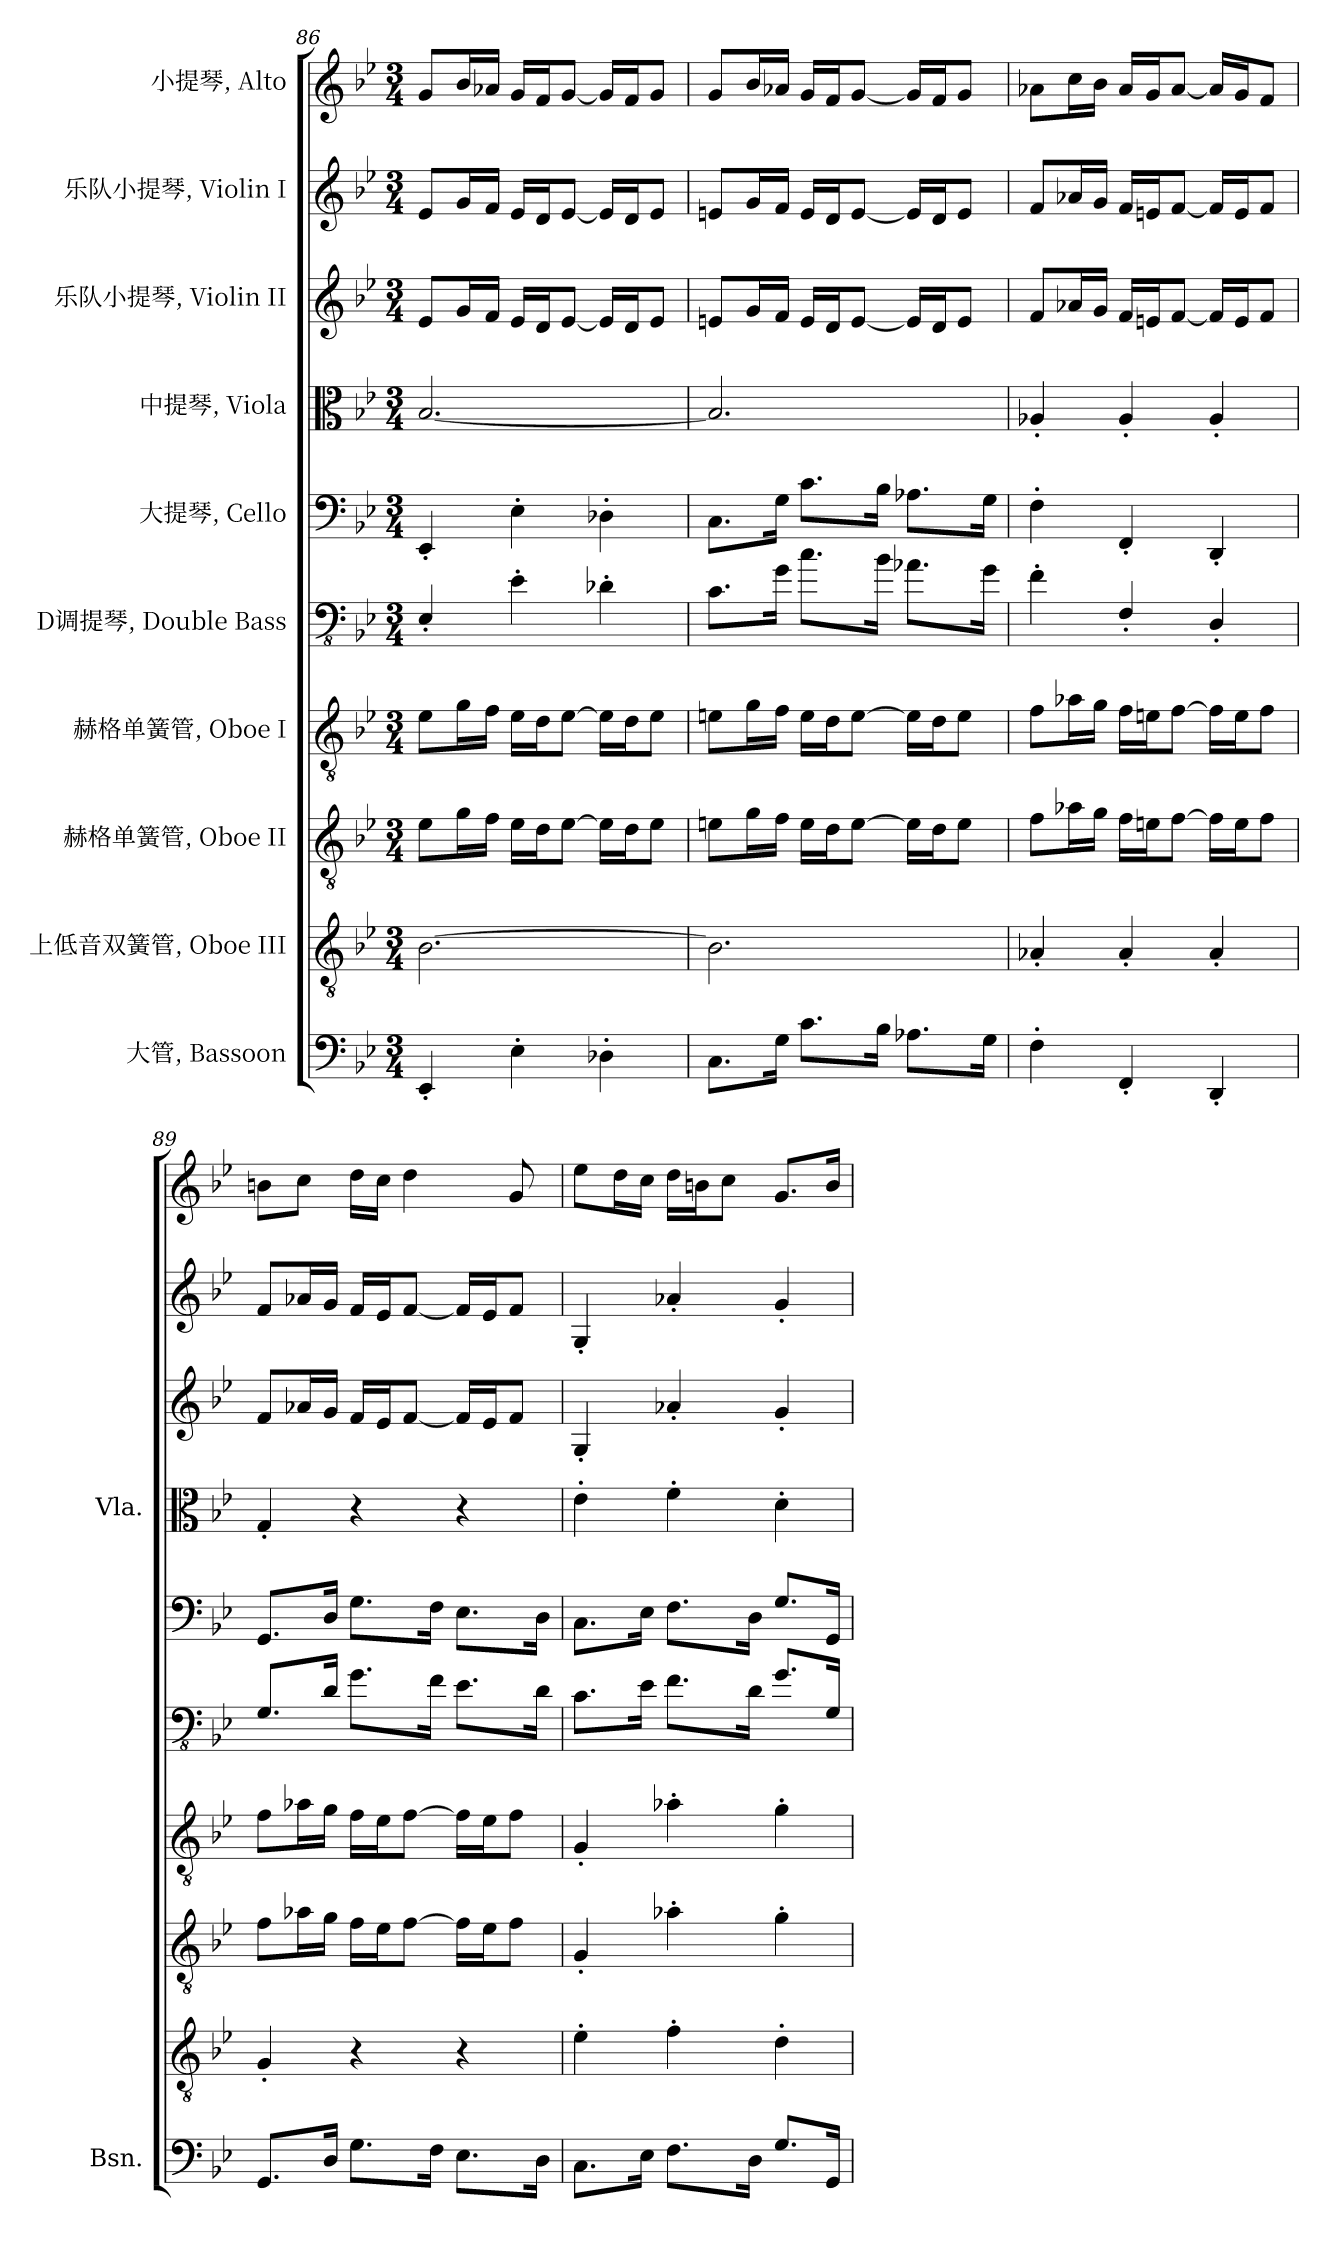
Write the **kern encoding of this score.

**kern	**kern	**kern	**kern	**kern	**kern	**kern	**kern	**kern	**kern
*part10	*part9	*part8	*part7	*part6	*part5	*part4	*part3	*part2	*part1
*staff10	*staff9	*staff8	*staff7	*staff6	*staff5	*staff4	*staff3	*staff2	*staff1
*I"大管, Bassoon	*I"上低音双簧管, Oboe III	*I"赫格单簧管, Oboe II	*I"赫格单簧管, Oboe I	*I"D调提琴, Double Bass	*I"大提琴, Cello	*I"中提琴, Viola	*I"乐队小提琴, Violin II	*I"乐队小提琴, Violin I	*I"小提琴, Alto
*I'Bsn.	*	*	*	*	*	*I'Vla.	*	*	*
*clefF4	*clefGv2	*clefGv2	*clefGv2	*clefFv4	*clefF4	*clefC3	*clefG2	*clefG2	*clefG2
*	*	*	*	*ITrd7c12	*	*	*	*	*
*k[b-e-]	*k[b-e-]	*k[b-e-]	*k[b-e-]	*k[b-e-]	*k[b-e-]	*k[b-e-]	*k[b-e-]	*k[b-e-]	*k[b-e-]
*M3/4	*M3/4	*M3/4	*M3/4	*M3/4	*M3/4	*M3/4	*M3/4	*M3/4	*M3/4
*MM90	*MM90	*MM90	*MM90	*MM90	*MM90	*MM90	*MM90	*MM90	*MM90
=86	=86	=86	=86	=86	=86	=86	=86	=86	=86
4EE-'/	[2.B-\	8e-\L	8e-\L	4EEE-'/	4EE-'/	[2.B-/	8e-/L	8e-/L	8g/L
.	.	16g\L	16g\L	.	.	.	16g/L	16g/L	16b-/L
.	.	16f\JJ	16f\JJ	.	.	.	16f/JJ	16f/JJ	16a-X/JJ
4E-'\	.	16e-\LL	16e-\LL	4EE-'\	4E-'\	.	16e-/LL	16e-/LL	16g/LL
.	.	16d\J	16d\J	.	.	.	16d/J	16d/J	16f/J
.	.	[8e-\J	[8e-\J	.	.	.	[8e-/J	[8e-/J	[8g/J
4D-X'\	.	16e-\LL]	16e-\LL]	4DD-X'\	4D-X'\	.	16e-/LL]	16e-/LL]	16g/LL]
.	.	16d\J	16d\J	.	.	.	16d/J	16d/J	16f/J
.	.	8e-\J	8e-\J	.	.	.	8e-/J	8e-/J	8g/J
=87	=87	=87	=87	=87	=87	=87	=87	=87	=87
8.C\L	2.B-\]	8en\L	8en\L	8.CC\L	8.C\L	2.B-/]	8en/L	8en/L	8g/L
.	.	16g\L	16g\L	.	.	.	16g/L	16g/L	16b-/L
16G\Jk	.	16f\JJ	16f\JJ	16GG\Jk	16G\Jk	.	16f/JJ	16f/JJ	16a-X/JJ
8.c\L	.	16e\LL	16e\LL	8.C\L	8.c\L	.	16e/LL	16e/LL	16g/LL
.	.	16d\J	16d\J	.	.	.	16d/J	16d/J	16f/J
.	.	[8e\J	[8e\J	.	.	.	[8e/J	[8e/J	[8g/J
16B-\Jk	.	.	.	16BB-\Jk	16B-\Jk	.	.	.	.
8.A-X\L	.	16e\LL]	16e\LL]	8.AA-X\L	8.A-X\L	.	16e/LL]	16e/LL]	16g/LL]
.	.	16d\J	16d\J	.	.	.	16d/J	16d/J	16f/J
.	.	8e\J	8e\J	.	.	.	8e/J	8e/J	8g/J
16G\Jk	.	.	.	16GG\Jk	16G\Jk	.	.	.	.
!!LO:PB:g=z
=88	=88	=88	=88	=88	=88	=88	=88	=88	=88
4F'\	4A-X'/	8f\L	8f\L	4FF'\	4F'\	4A-X'/	8f/L	8f/L	8a-X\L
.	.	16a-X\L	16a-X\L	.	.	.	16a-X/L	16a-X/L	16cc\L
.	.	16g\JJ	16g\JJ	.	.	.	16g/JJ	16g/JJ	16b-\JJ
4FF'/	4A-'/	16f\LL	16f\LL	4FFF'/	4FF'/	4A-'/	16f/LL	16f/LL	16a-/LL
.	.	16en\J	16en\J	.	.	.	16en/J	16en/J	16g/J
.	.	[8f\J	[8f\J	.	.	.	[8f/J	[8f/J	[8a-/J
4DD'/	4A-'/	16f\LL]	16f\LL]	4DDD'/	4DD'/	4A-'/	16f/LL]	16f/LL]	16a-/LL]
.	.	16e\J	16e\J	.	.	.	16e/J	16e/J	16g/J
.	.	8f\J	8f\J	.	.	.	8f/J	8f/J	8f/J
=89	=89	=89	=89	=89	=89	=89	=89	=89	=89
8.GG/L	4G'/	8f\L	8f\L	8.GGG/L	8.GG/L	4G'/	8f/L	8f/L	8bn\L
.	.	16a-X\L	16a-X\L	.	.	.	16a-X/L	16a-X/L	8cc\J
16D/Jk	.	16g\JJ	16g\JJ	16DD/Jk	16D/Jk	.	16g/JJ	16g/JJ	.
8.G\L	4r	16f\LL	16f\LL	8.GG\L	8.G\L	4r	16f/LL	16f/LL	16dd\LL
.	.	16e-\J	16e-\J	.	.	.	16e-/J	16e-/J	16cc\JJ
.	.	[8f\J	[8f\J	.	.	.	[8f/J	[8f/J	4dd\
16F\Jk	.	.	.	16FF\Jk	16F\Jk	.	.	.	.
8.E-\L	4r	16f\LL]	16f\LL]	8.EE-\L	8.E-\L	4r	16f/LL]	16f/LL]	.
.	.	16e-\J	16e-\J	.	.	.	16e-/J	16e-/J	.
.	.	8f\J	8f\J	.	.	.	8f/J	8f/J	8g/
16D\Jk	.	.	.	16DD\Jk	16D\Jk	.	.	.	.
=90	=90	=90	=90	=90	=90	=90	=90	=90	=90
*	*	*	*	*	*	*	*	*	*MM84
8.C\L	4e-'\	4G'/	4G'/	8.CC\L	8.C\L	4e-'\	4G'/	4G'/	8ee-\L
.	.	.	.	.	.	.	.	.	16dd\L
16E-\Jk	.	.	.	16EE-\Jk	16E-\Jk	.	.	.	16cc\JJ
8.F\L	4f'\	4a-X'\	4a-X'\	8.FF\L	8.F\L	4f'\	4a-X'/	4a-X'/	16dd\LL
.	.	.	.	.	.	.	.	.	16bn\J
.	.	.	.	.	.	.	.	.	8cc\J
16D\Jk	.	.	.	16DD\Jk	16D\Jk	.	.	.	.
8.G/L	4d'\	4g'\	4g'\	8.GG/L	8.G/L	4d'\	4g'/	4g'/	8.g/L
16GG/Jk	.	.	.	16GGG/Jk	16GG/Jk	.	.	.	16b/Jk
=	=	=	=	=	=	=	=	=	=
*-	*-	*-	*-	*-	*-	*-	*-	*-	*-
